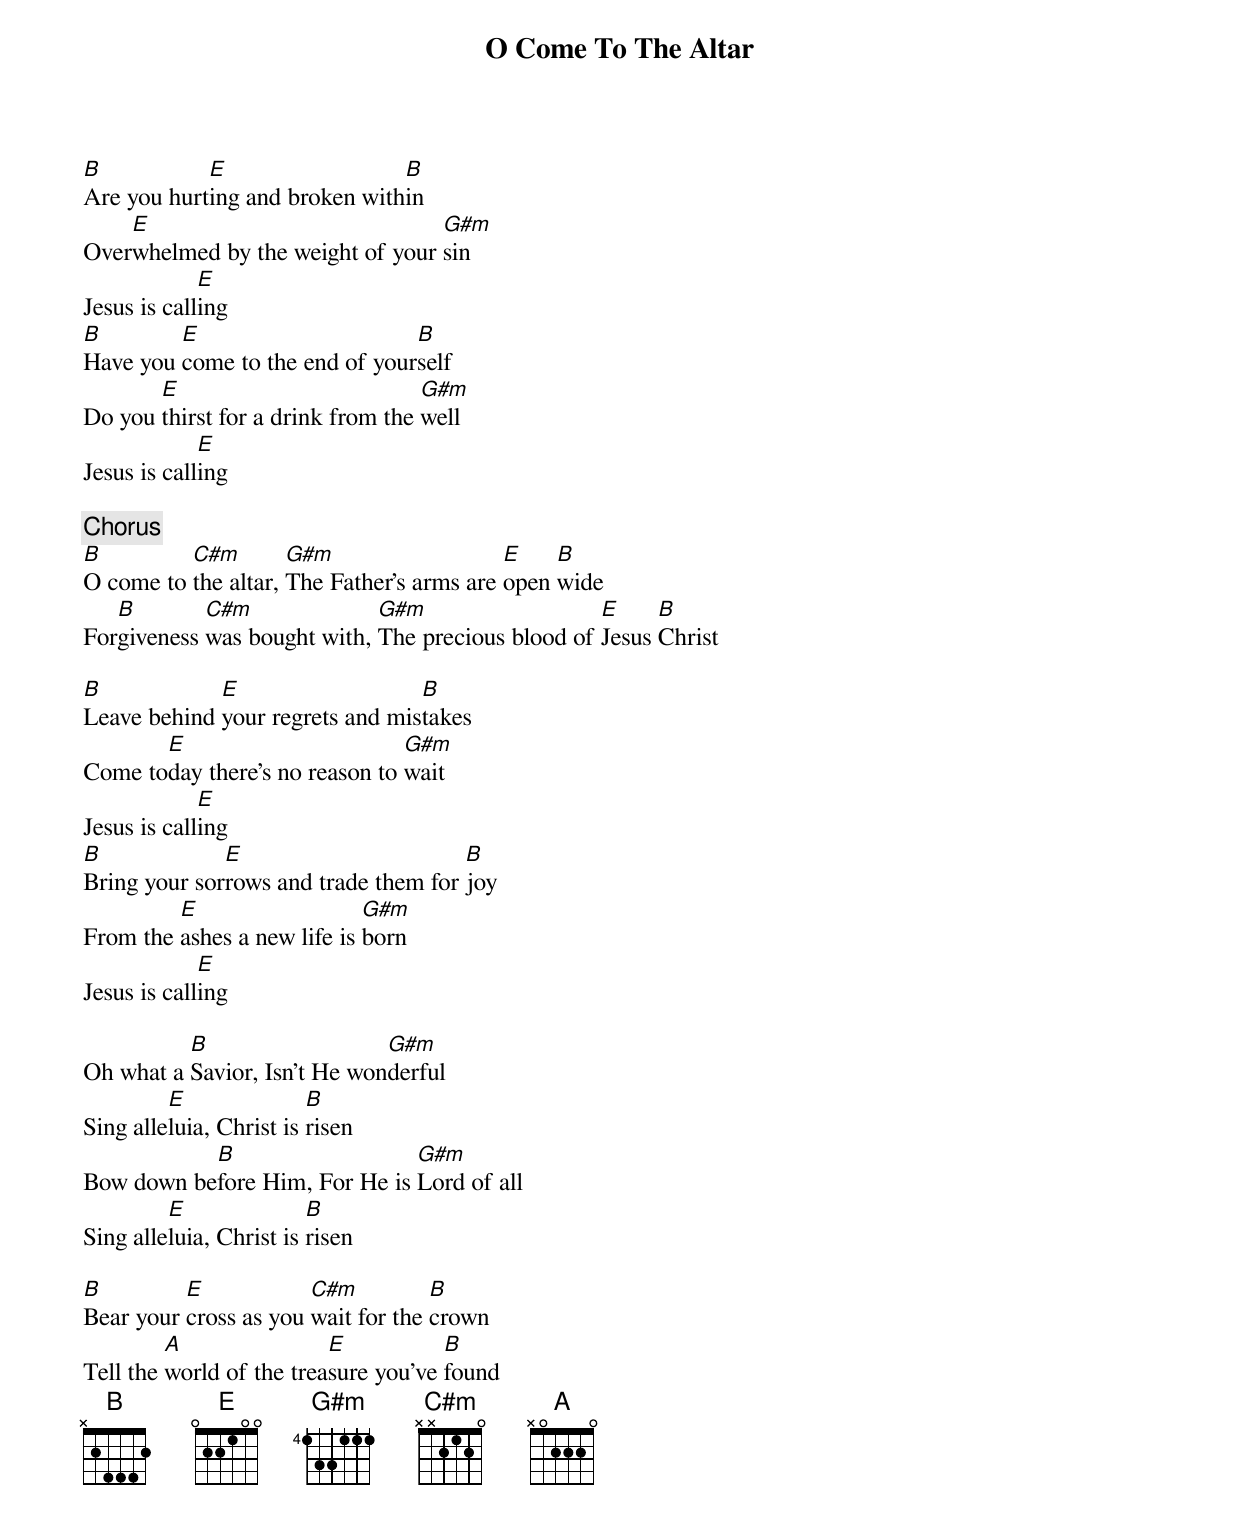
{Title: O Come To The Altar}
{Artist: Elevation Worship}

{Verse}
[B]Are you hurt[E]ing and broken with[B]in
Over[E]whelmed by the weight of your [G#m]sin
Jesus is call[E]ing
[B]Have you [E]come to the end of your[B]self
Do you [E]thirst for a drink from the [G#m]well
Jesus is call[E]ing

{Chorus}
[B]O come to [C#m]the altar, [G#m]The Father’s arms are [E]open [B]wide
For[B]giveness [C#m]was bought with, [G#m]The precious blood of [E]Jesus [B]Christ

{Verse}
[B]Leave behind [E]your regrets and mis[B]takes
Come to[E]day there’s no reason to [G#m]wait
Jesus is call[E]ing
[B]Bring your sor[E]rows and trade them for [B]joy
From the [E]ashes a new life is [G#m]born
Jesus is call[E]ing

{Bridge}
Oh what a [B]Savior, Isn’t He won[G#m]derful
Sing alle[E]luia, Christ is [B]risen
Bow down be[B]fore Him, For He is [G#m]Lord of all
Sing alle[E]luia, Christ is [B]risen

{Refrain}
[B]Bear your [E]cross as you [C#m]wait for the [B]crown
Tell the [A]world of the trea[E]sure you’ve [B]found
